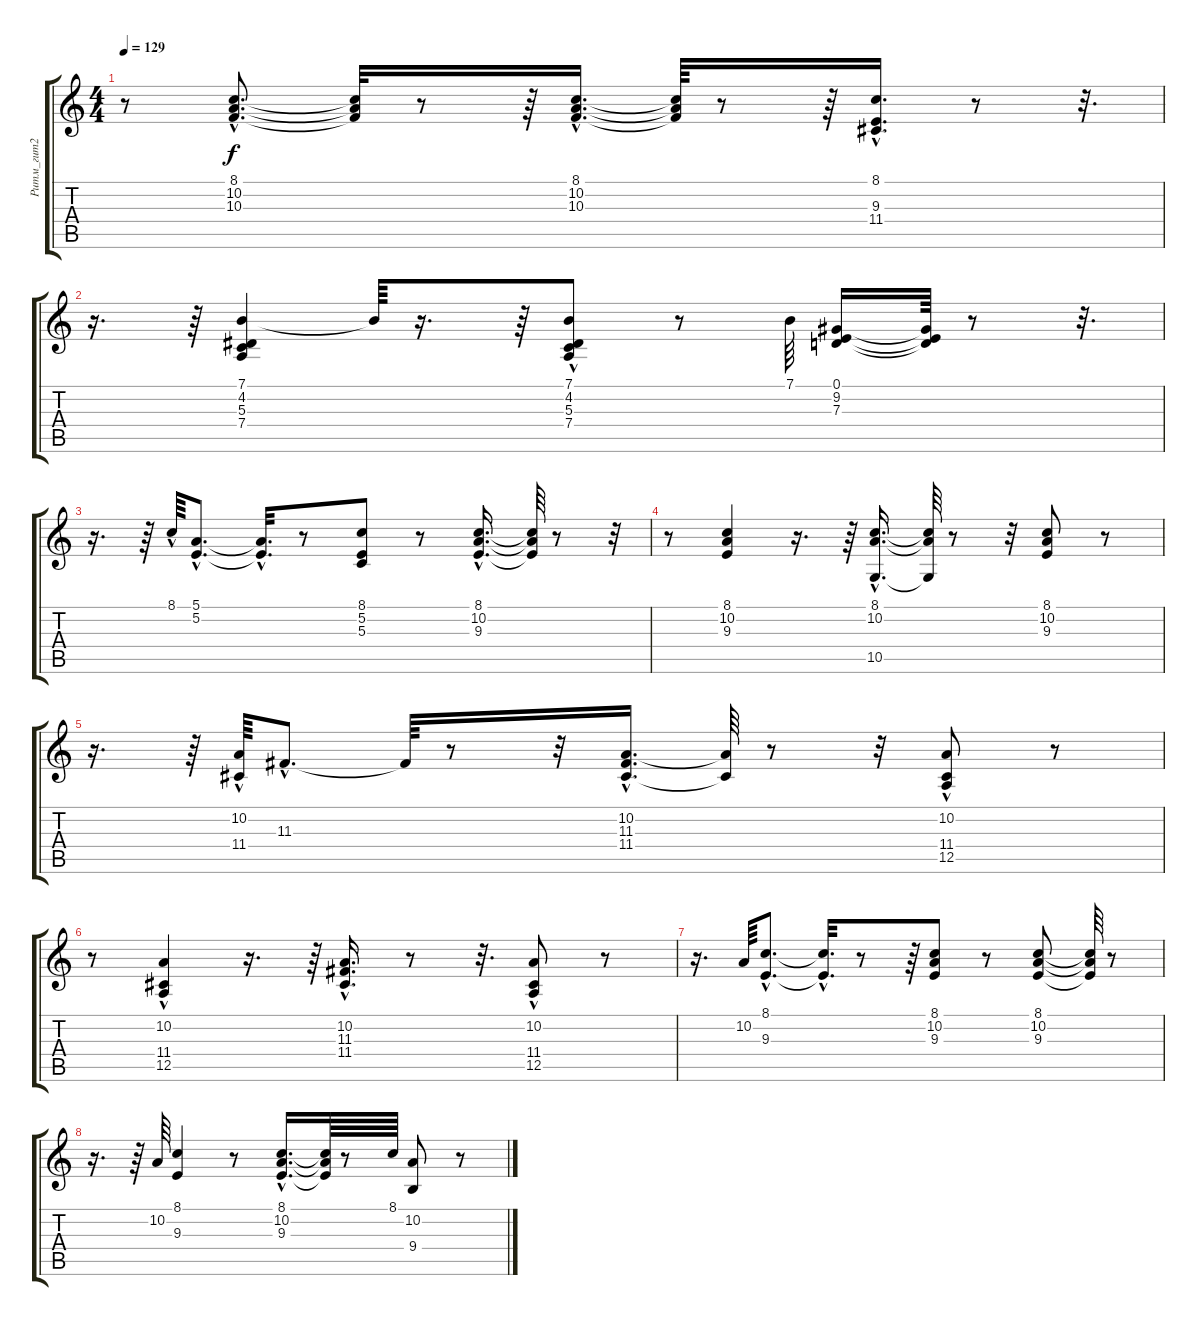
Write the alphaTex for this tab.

\track ("Ритм_гит2" "Ритм_гит2") {instrument lead5charang}
\staff {score tabs}
\tuning (E4 B3 G3 D3 A2 E2) {hide}
\ts (4 4)
\tempo 129
\clef g2
\ks c
r.8{dy f} (8.1{hac} 10.2{hac} 10.3{hac}).8{d} (8.1{t} 10.2{t} 10.3{t}).32 r.8 r.64 (8.1{hac} 10.2{hac} 10.3{hac}).16{d} (8.1{t} 10.2{t} 10.3{t}).64 r.8 r.64 (8.1 9.3{hac} 11.4).16{d} r.8 r.32{d} |
r.16{d} r.64 (7.1 4.2 5.3 7.4).4 7.1{t}.64 r.16{d} r.64 (7.1 4.2{hac} 5.3 7.4).8 r.8 7.1.64 (0.1 9.2 7.3).16 (0.1{t} 9.2{t} 7.3{t}).64 r.8 r.32{d} |
r.16{d} r.64 8.1{hac}.64 (5.1{hac} 5.2{hac}).8{d} (5.1{hac t} 5.2{hac t}).32{d} r.8 (8.1 5.2 5.3).8 r.8 (8.1{hac} 10.2{hac} 9.3{hac}).16{d} (8.1{t} 10.2{t} 9.3{t}).64 r.8 r.32 |
r.8 (8.1 10.2 9.3).4 r.16{d} r.64 (8.1{hac} 10.2{hac} 10.5{hac}).16{d} (8.1{t} 10.2{t} 10.5{t}).64 r.8 r.32 (8.1 10.2 9.3).8 r.8 |
r.16{d} r.64 (10.2{hac} 11.4{hac}).64 11.3{hac}.8{d} 11.3{t}.64 r.8 r.32 (10.2{hac} 11.3{hac} 11.4{hac}).16{d} (10.2{t} 11.4{t}).64 r.8 r.32 (10.2{hac} 11.4 12.5{hac}).8 r.8 |
r.8 (10.2 11.4 12.5{hac}).4 r.16{d} r.64 (10.2{hac} 11.3{hac} 11.4{hac}).16{d} r.8 r.32{d} (10.2 11.4{hac} 12.5{hac}).8 r.8 |
r.16{d} 10.2.64 (8.1{hac} 9.3{hac}).8{d} (8.1{hac t} 9.3{hac t}).32{d} r.8 r.64 (8.1 10.2 9.3).8 r.8 (8.1 10.2 9.3).8 (8.1{t} 10.2{t} 9.3{t}).64 r.8 |
r.16{d} r.64 10.2.64 (8.1 9.3).4 r.8 (8.1{hac} 10.2{hac} 9.3{hac}).16{d} (8.1{t} 10.2{t} 9.3{t}).64 r.8 8.1.64 (10.2 9.4).8 r.8
